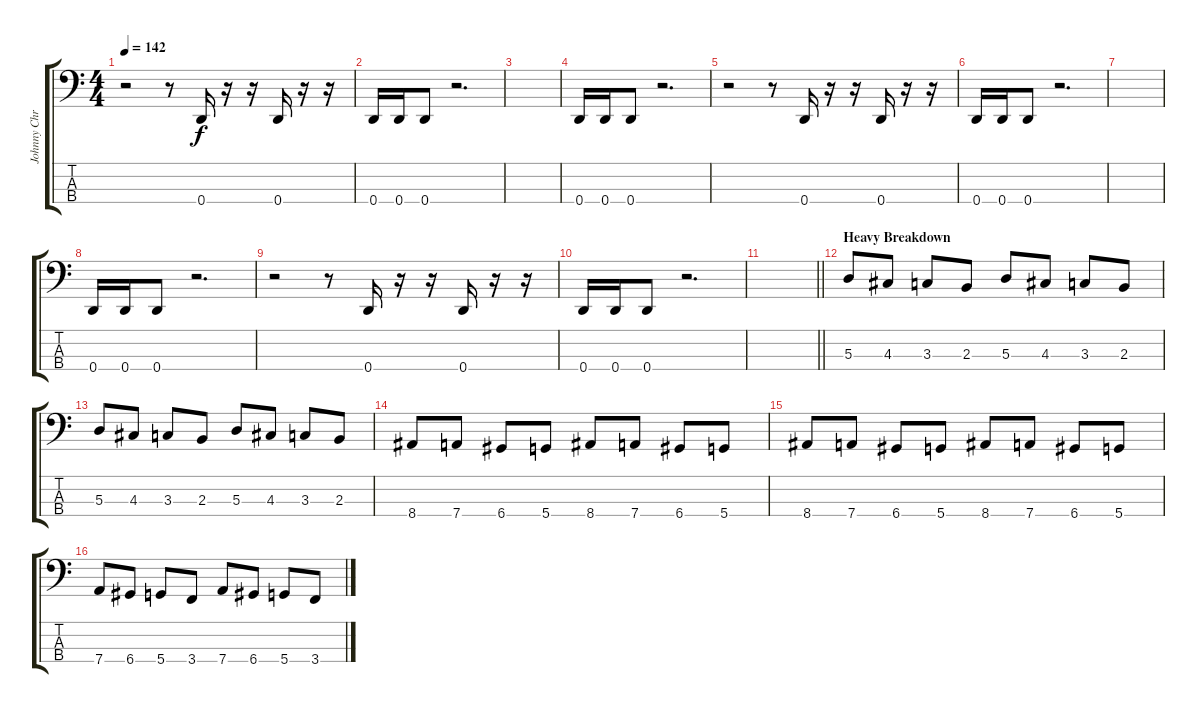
\track ("Johnny Christ Bass" "Johnny Chr") {instrument electricbasspick}
\staff {score tabs}
\tuning (G2 D2 A1 D1) {hide}
\ts (4 4)
\tempo 142
\clef f4
\ks c
r.2{dy f} r.8 0.4.16 r.16 r.16 0.4.16 r.16 r.16 |
0.4.16 0.4.16 0.4.8 r.2{d} |
|
0.4.16 0.4.16 0.4.8 r.2{d} |
r.2 r.8 0.4.16 r.16 r.16 0.4.16 r.16 r.16 |
0.4.16 0.4.16 0.4.8 r.2{d} |
|
0.4.16 0.4.16 0.4.8 r.2{d} |
r.2 r.8 0.4.16 r.16 r.16 0.4.16 r.16 r.16 |
0.4.16 0.4.16 0.4.8 r.2{d} |
\barLineRight lightlight
|
\section ("" "Heavy Breakdown")
5.3.8 4.3.8 3.3.8 2.3.8 5.3.8 4.3.8 3.3.8 2.3.8 |
5.3.8 4.3.8 3.3.8 2.3.8 5.3.8 4.3.8 3.3.8 2.3.8 |
8.4.8 7.4.8 6.4.8 5.4.8 8.4.8 7.4.8 6.4.8 5.4.8 |
8.4.8 7.4.8 6.4.8 5.4.8 8.4.8 7.4.8 6.4.8 5.4.8 |
7.4.8 6.4.8 5.4.8 3.4.8 7.4.8 6.4.8 5.4.8 3.4.8
